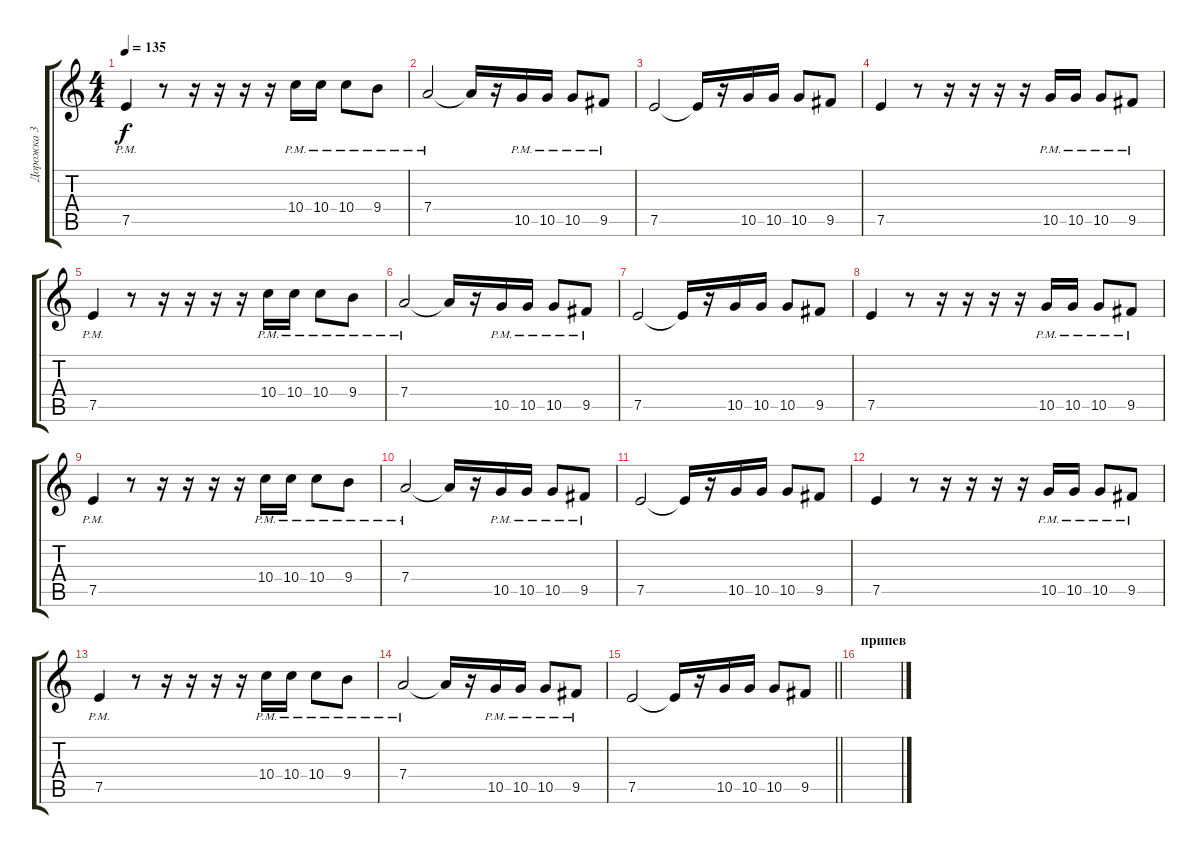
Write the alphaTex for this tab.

\track ("Дорожка 3" "Дорожка 3") {instrument electricguitarclean}
\staff {score tabs}
\tuning (E4 B3 G3 D3 A2 E2) {hide}
\ts (4 4)
\tempo 135
\clef g2
\ks c
7.5{pm}.4{dy f} r.8 r.16 r.16 r.16 r.16 10.4{pm}.16 10.4{pm}.16 10.4{pm}.8 9.4{pm}.8 |
7.4{pm}.2 7.4{t}.16 r.16 10.5{pm}.16 10.5{pm}.16 10.5{pm}.8 9.5{pm}.8 |
7.5.2 7.5{t}.16 r.16 10.5.16 10.5.16 10.5.8 9.5.8 |
7.5.4 r.8 r.16 r.16 r.16 r.16 10.5{pm}.16 10.5{pm}.16 10.5{pm}.8 9.5{pm}.8 |
7.5{pm}.4 r.8 r.16 r.16 r.16 r.16 10.4{pm}.16 10.4{pm}.16 10.4{pm}.8 9.4{pm}.8 |
7.4{pm}.2 7.4{t}.16 r.16 10.5{pm}.16 10.5{pm}.16 10.5{pm}.8 9.5{pm}.8 |
7.5.2 7.5{t}.16 r.16 10.5.16 10.5.16 10.5.8 9.5.8 |
7.5.4{volume 11} r.8 r.16 r.16 r.16 r.16 10.5{pm}.16 10.5{pm}.16 10.5{pm}.8 9.5{pm}.8 |
7.5{pm}.4 r.8 r.16 r.16 r.16 r.16 10.4{pm}.16 10.4{pm}.16 10.4{pm}.8 9.4{pm}.8 |
7.4{pm}.2 7.4{t}.16 r.16 10.5{pm}.16 10.5{pm}.16 10.5{pm}.8 9.5{pm}.8 |
7.5.2 7.5{t}.16 r.16 10.5.16 10.5.16 10.5.8 9.5.8 |
7.5.4 r.8 r.16 r.16 r.16 r.16 10.5{pm}.16 10.5{pm}.16 10.5{pm}.8 9.5{pm}.8 |
7.5{pm}.4 r.8 r.16 r.16 r.16 r.16 10.4{pm}.16 10.4{pm}.16 10.4{pm}.8 9.4{pm}.8 |
7.4{pm}.2 7.4{t}.16 r.16 10.5{pm}.16 10.5{pm}.16 10.5{pm}.8 9.5{pm}.8 |
\barLineRight lightlight
7.5.2 7.5{t}.16 r.16 10.5.16 10.5.16 10.5.8 9.5.8 |
\section ("" "припев")
